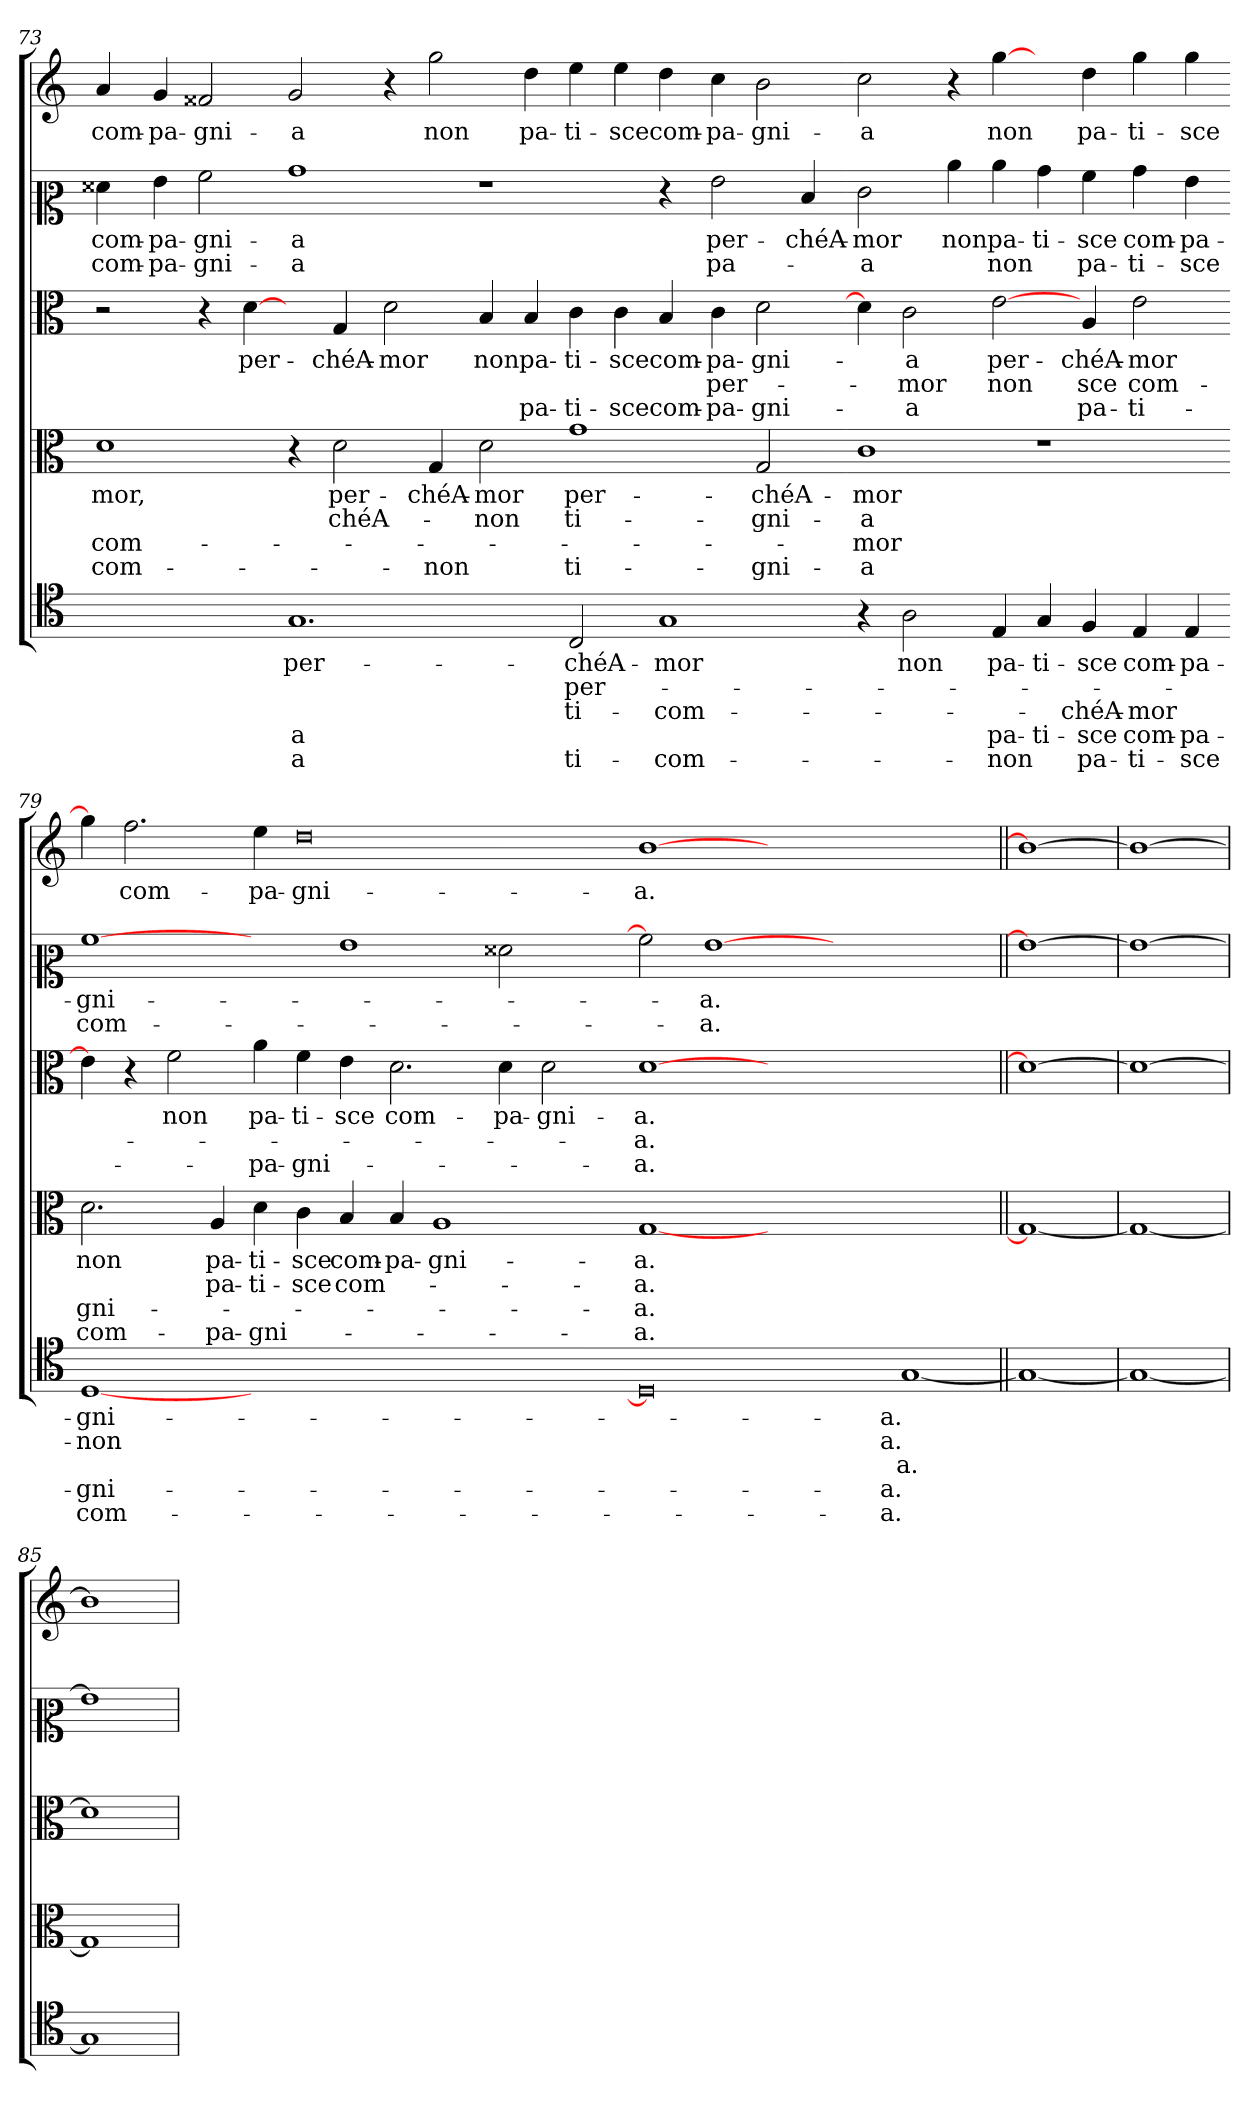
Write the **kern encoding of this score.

**kern	**text	**text	**text	**text	**text	**kern	**text	**text	**text	**text	**kern	**text	**text	**text	**kern	**text	**text	**kern	**text
*part5	*part5	*part5	*part5	*part5	*part5	*part4	*part4	*part4	*part4	*part4	*part3	*part3	*part3	*part3	*part2	*part2	*part2	*part1	*part1
*staff5	*staff5	*staff5	*staff5	*staff5	*staff5	*staff4	*staff4	*staff4	*staff4	*staff4	*staff3	*staff3	*staff3	*staff3	*staff2	*staff2	*staff2	*staff1	*staff1
*clefC4	*	*	*	*	*	*clefC3	*	*	*	*	*clefC3	*	*	*	*clefC2	*	*	*clefG2	*
*k[]	*	*	*	*	*	*k[]	*	*	*	*	*k[]	*	*	*	*k[]	*	*	*k[]	*
=73	=73	=73	=73	=73	=73	=73	=73	=73	=73	=73	=73	=73	=73	=73	=73	=73	=73	=73	=73
1ryy	.	.	.	.	.	1d	mor,	.	com-	com-	2r	.	.	.	4f##X	com-	com-	4a	com-
.	.	.	.	.	.	.	.	.	.	.	.	.	.	.	4g	pa-	pa-	4g	pa-
.	.	.	.	.	.	.	.	.	.	.	4r	.	.	.	2a	gni-	gni-	2f##X	gni-
.	.	.	.	.	.	.	.	.	.	.	[4d	per-	.	.	.	.	.	.	.
1.G	per-	.	.	a	a	4r	.	.	.	.	4ryy	.	.	.	1b	a	a	2g	a
.	.	.	.	.	.	2d	per-	chéA-	.	.	4G	chéA-	.	.	.	.	.	.	.
.	.	.	.	.	.	.	.	.	.	.	2d	mor	.	.	.	.	.	4r	.
.	.	.	.	.	.	4G	chéA-	.	.	non	.	.	.	.	.	.	.	2gg	non
.	.	.	.	.	.	2d	mor	non	.	.	4B	non	.	.	1r	.	.	.	.
.	.	.	.	.	.	.	.	.	.	.	4B	pa-	.	pa-	.	.	.	4dd	pa-
2C	chéA-	per-	ti-	.	ti-	1g	per-	ti-	.	ti-	4c	ti-	.	ti-	.	.	.	4ee	ti-
.	.	.	.	.	.	.	.	.	.	.	4c	sce	.	sce	.	.	.	4ee	sce
1G	mor	.	com-	.	com-	.	.	.	.	.	4B	com-	.	com-	4r	.	.	4dd	com-
.	.	.	.	.	.	.	.	.	.	.	4c	pa-	per-	pa-	2g	per-	pa-	4cc	pa-
.	.	.	.	.	.	2G	chéA-	gni-	.	gni-	2d	gni-	.	gni-	.	.	.	2b	gni-
.	.	.	.	.	.	.	.	.	.	.	.	.	.	.	4d	chéA-	.	.	.
=77-	=77-	=77-	=77-	=77-	=77-	=77-	=77-	=77-	=77-	=77-	=77-	=77-	=77-	=77-	=77-	=77-	=77-	=77-	=77-
4r	.	.	.	.	.	1c	mor	a	mor	a	4d]	.	.	.	2e	mor	a	2cc	a
2A	non	.	.	.	.	.	.	.	.	.	2c	a	mor	a	.	.	.	.	.
.	.	.	.	.	.	.	.	.	.	.	.	.	.	.	4cc	non	.	4r	.
4E	pa-	.	.	pa-	non	.	.	.	.	.	[2e	per-	non	.	4cc	pa-	non	[4gg	non
4G	ti-	.	.	ti-	.	1r	.	.	.	.	.	.	.	.	4b	ti-	.	4ryy	.
4F	sce	.	chéA-	sce	pa-	.	.	.	.	.	4A	chéA-	sce	pa-	4a	sce	pa-	4dd	pa-
4E	com-	.	mor	com-	ti-	.	.	.	.	.	2e	mor	com-	ti-	4b	com-	ti-	4gg	ti-
4E	pa-	.	.	pa-	sce	.	.	.	.	.	.	.	.	.	4g	pa-	sce	4gg	sce
=79-	=79-	=79-	=79-	=79-	=79-	=79-	=79-	=79-	=79-	=79-	=79-	=79-	=79-	=79-	=79-	=79-	=79-	=79-	=79-
[1D	gni-	non	.	gni-	com-	2.d	non	.	gni-	com-	4e]	.	.	.	[1a	gni-	com-	4gg]	.
.	.	.	.	.	.	.	.	.	.	.	4r	.	.	.	.	.	.	2.ff	com-
.	.	.	.	.	.	.	.	.	.	.	2f	non	.	.	.	.	.	.	.
.	.	.	.	.	.	4A	pa-	pa-	.	pa-	.	.	.	.	.	.	.	.	.
0ryy	.	.	.	.	.	4d	ti-	ti-	.	gni-	4a	pa-	.	pa-	2ryy	.	.	4ee	pa-
.	.	.	.	.	.	4c	sce	sce	.	.	4f	ti-	.	gni-	.	.	.	0dd	gni-
.	.	.	.	.	.	4B	com-	com-	.	.	4e	sce	.	.	1g	.	.	.	.
.	.	.	.	.	.	4B	pa-	.	.	.	2.d	com-	.	.	.	.	.	.	.
.	.	.	.	.	.	1A	gni-	.	.	.	.	.	.	.	.	.	.	.	.
.	.	.	.	.	.	.	.	.	.	.	4d	pa-	.	.	2f##X	.	.	.	.
.	.	.	.	.	.	.	.	.	.	.	2d	gni-	.	.	.	.	.	.	.
4ryy	.	.	.	.	.	4ryy	.	.	.	.	.	.	.	.	4ryy	.	.	.	.
=82-	=82-	=82-	=82-	=82-	=82-	=82-	=82-	=82-	=82-	=82-	=82-	=82-	=82-	=82-	=82-	=82-	=82-	=82-	=82-
0D]	.	.	.	.	.	[1G/	a.	a.	a.	a.	[1d	a.	a.	a.	2a]	.	.	[1b	a.
.	.	.	.	.	.	.	.	.	.	.	.	.	.	.	[1g	a.	a.	.	.
.	.	.	.	.	.	0ryy	.	.	.	.	0ryy	.	.	.	.	.	.	0ryy	.
.	.	.	.	.	.	.	.	.	.	.	.	.	.	.	1.ryy	.	.	.	.
[1G/	a.	a.	a.	a.	a.	.	.	.	.	.	.	.	.	.	.	.	.	.	.
=83||	=83||	=83||	=83||	=83||	=83||	=83||	=83||	=83||	=83||	=83||	=83||	=83||	=83||	=83||	=83||	=83||	=83||	=83||	=83||
1G/_	.	.	.	.	.	1G/_	.	.	.	.	1d_	.	.	.	1g_	.	.	1b_	.
=84	=84	=84	=84	=84	=84	=84	=84	=84	=84	=84	=84	=84	=84	=84	=84	=84	=84	=84	=84
1G/_	.	.	.	.	.	1G/_	.	.	.	.	1d_	.	.	.	1g_	.	.	1b_	.
=85	=85	=85	=85	=85	=85	=85	=85	=85	=85	=85	=85	=85	=85	=85	=85	=85	=85	=85	=85
1G/]	.	.	.	.	.	1G/]	.	.	.	.	1d]	.	.	.	1g]	.	.	1b]	.
=	=	=	=	=	=	=	=	=	=	=	=	=	=	=	=	=	=	=	=
*-	*-	*-	*-	*-	*-	*-	*-	*-	*-	*-	*-	*-	*-	*-	*-	*-	*-	*-	*-
